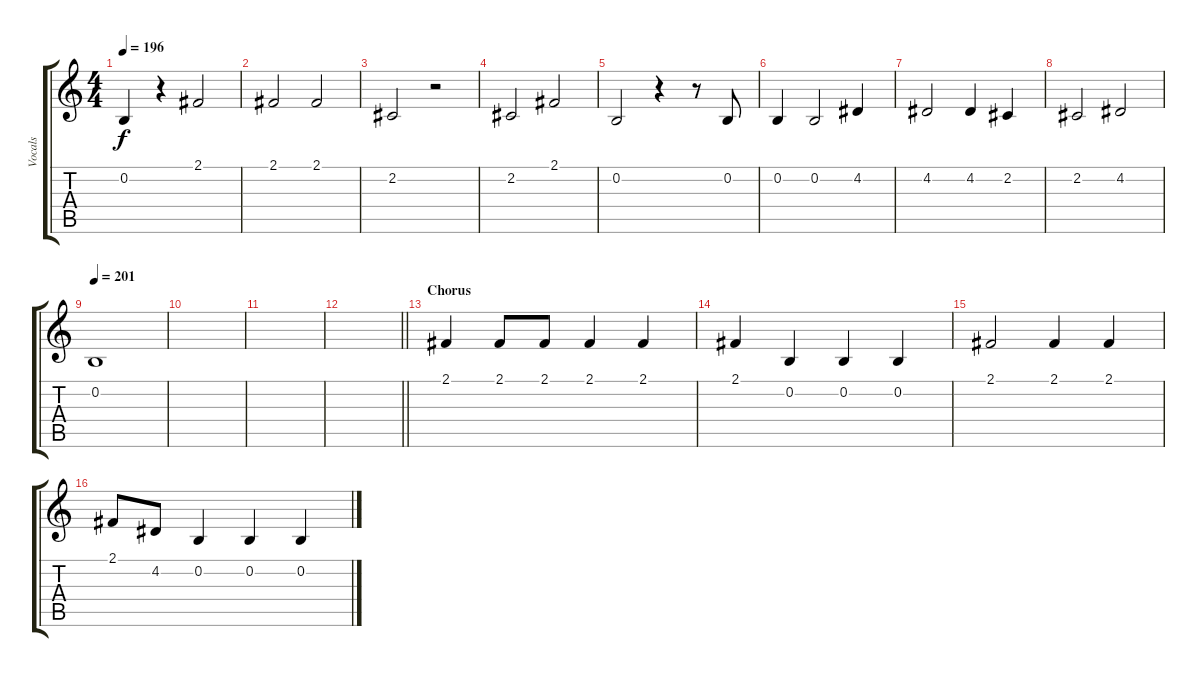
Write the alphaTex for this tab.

\track ("Vocals" "Vocals") {instrument altosax}
\staff {score tabs}
\tuning (E4 B3 G3 D3 A2 E2) {hide}
\ts (4 4)
\tempo 196
\clef g2
\ks c
0.2.4{dy f} r.4 2.1.2 |
2.1.2 2.1.2 |
2.2.2 r.2 |
2.2.2 2.1.2 |
0.2.2 r.4 r.8 0.2.8 |
0.2.4 0.2.2 4.2.4 |
4.2.2 4.2.4 2.2.4 |
2.2.2 4.2.2 |
\tempo 201
0.2.1 |
|
|
\barLineRight lightlight
|
\section ("" "Chorus")
2.1.4 2.1.8 2.1.8 2.1.4 2.1.4 |
2.1.4 0.2.4 0.2.4 0.2.4 |
2.1.2 2.1.4 2.1.4 |
2.1.8 4.2.8 0.2.4 0.2.4 0.2.4
